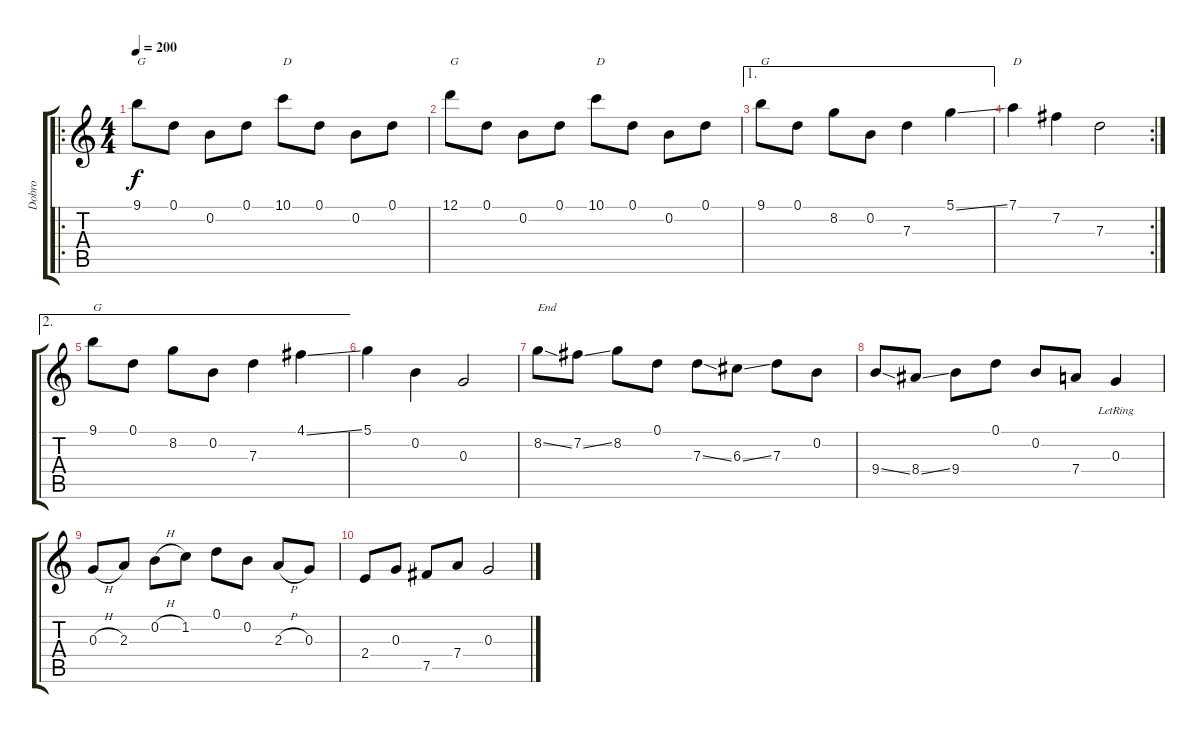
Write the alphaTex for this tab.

\track ("Dobro" "Dobro") {instrument acousticguitarsteel}
\staff {score tabs}
\tuning (D4 B3 G3 D3 B2 G2) {hide}
\ro
\ts (4 4)
\tempo 200
\clef g2
\ks c
9.1.8{txt "G" dy f} 0.1.8 0.2.8 0.1.8 10.1.8{txt "D"} 0.1.8 0.2.8 0.1.8 |
12.1.8{txt "G"} 0.1.8 0.2.8 0.1.8 10.1.8{txt "D"} 0.1.8 0.2.8 0.1.8 |
\ae 1
9.1.8{txt "G"} 0.1.8 8.2.8 0.2.8 7.3.4 5.1{ss}.4 |
\rc 2
7.1.4{txt "D"} 7.2.4 7.3.2 |
\ae 2
9.1.8{txt "G"} 0.1.8 8.2.8 0.2.8 7.3.4 4.1{ss}.4 |
5.1.4 0.2.4 0.3.2 |
8.2{ss}.8{txt "End"} 7.2{ss}.8 8.2.8 0.1.8 7.3{ss}.8 6.3{ss}.8 7.3.8 0.2.8 |
9.4{ss}.8 8.4{ss}.8 9.4.8 0.1.8 0.2.8 7.4.8 0.3{lr}.4 |
0.3{h}.8 2.3.8 0.2{h}.8 1.2.8 0.1.8 0.2.8 2.3{h}.8 0.3.8 |
2.4.8 0.3.8 7.5.8 7.4.8 0.3.2
